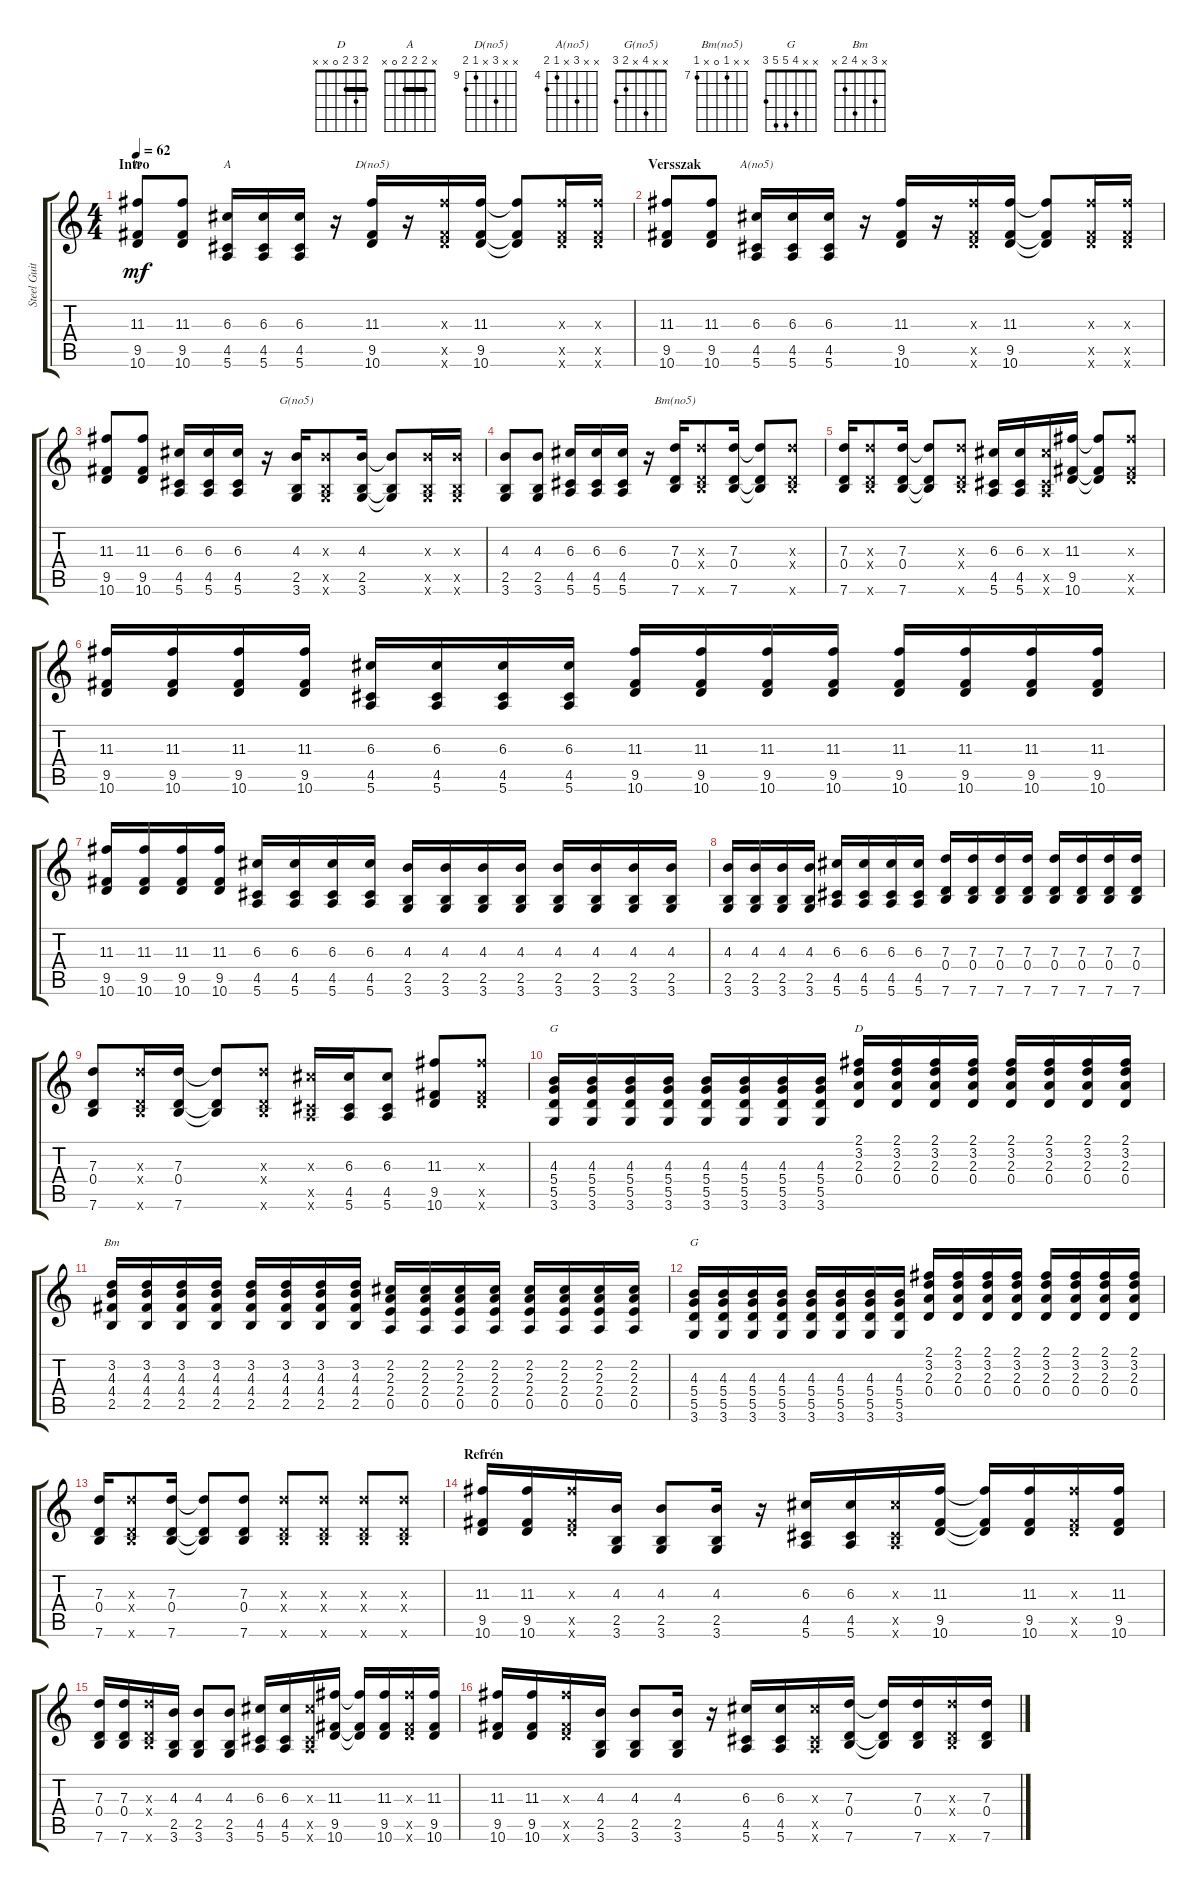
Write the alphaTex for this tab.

\track ("Steel Guitar" "Steel Guit") {instrument acousticguitarsteel}
\staff {score tabs}
\tuning (E4 B3 G3 D3 A2 E2) {hide}
\chord ("D" x 7 7 7 5 x) {firstfret 5 barre 7}
\chord ("A" x 2 2 2 0 x) {barre 2}
\chord ("D(no5)" x x 11 x 9 10) {firstfret 9}
\chord ("A(no5)" x x 6 x 4 5) {firstfret 4}
\chord ("G(no5)" x x 4 x 2 3)
\chord ("Bm(no5)" x x 7 0 x 7) {firstfret 7}
\chord ("G" x x 4 x 5 3)
\chord ("D" 2 3 2 0 x x) {barre 2}
\chord ("Bm" x 3 x 4 2 x)
\chord ("G" x x 4 5 5 3)
\ts (4 4)
\section ("" "Intro")
\tempo 62
\clef g2
\ks c
(11.3 9.5 10.6).8{ch "D" dy mf instrument acousticguitarsteel} (11.3 9.5 10.6).8 (6.3 4.5 5.6).16{ch "A"} (6.3 4.5 5.6).16 (6.3 4.5 5.6).16 r.16 (11.3 9.5 10.6).16{ch "D(no5)"} r.16 (11.3{x} 9.5{x} 10.6{x}).16 (11.3 9.5 10.6).16 (11.3{t} 9.5{t} 10.6{t}).8 (11.3{x} 9.5{x} 10.6{x}).16 (11.3{x} 9.5{x} 10.6{x}).16 |
\section ("" "Versszak")
(11.3 9.5 10.6).8 (11.3 9.5 10.6).8 (6.3 4.5 5.6).16{ch "A(no5)"} (6.3 4.5 5.6).16 (6.3 4.5 5.6).16 r.16 (11.3 9.5 10.6).16 r.16 (11.3{x} 9.5{x} 10.6{x}).16 (11.3 9.5 10.6).16 (11.3{t} 9.5{t} 10.6{t}).8 (11.3{x} 9.5{x} 10.6{x}).16 (11.3{x} 9.5{x} 10.6{x}).16 |
(11.3 9.5 10.6).8 (11.3 9.5 10.6).8 (6.3 4.5 5.6).16 (6.3 4.5 5.6).16 (6.3 4.5 5.6).16 r.16 (4.3 2.5 3.6).16{ch "G(no5)"} (4.3{x} 2.5{x} 3.6{x}).8 (4.3 2.5 3.6).16 (4.3{t} 2.5{t} 3.6{t}).8 (4.3{x} 2.5{x} 3.6{x}).16 (4.3{x} 2.5{x} 3.6{x}).16 |
(4.3 2.5 3.6).8 (4.3 2.5 3.6).8 (6.3 4.5 5.6).16 (6.3 4.5 5.6).16 (6.3 4.5 5.6).16 r.16 (7.3 0.4 7.6).16{ch "Bm(no5)"} (7.3{x} 0.4{x} 7.6{x}).8 (7.3 0.4 7.6).16 (7.3{t} 0.4{t} 7.6{t}).8 (7.3{x} 0.4{x} 7.6{x}).8 |
(7.3 0.4 7.6).16 (7.3{x} 0.4{x} 7.6{x}).8 (7.3 0.4 7.6).16 (7.3{t} 0.4{t} 7.6{t}).8 (7.3{x} 0.4{x} 7.6{x}).8 (6.3 4.5 5.6).16 (6.3 4.5 5.6).16 (6.3{x} 4.5{x} 5.6{x}).16 (11.3 9.5 10.6).16 (11.3{t} 9.5{t} 10.6{t}).8 (11.3{x} 9.5{x} 10.6{x}).8 |
(11.3 9.5 10.6).16 (11.3 9.5 10.6).16 (11.3 9.5 10.6).16 (11.3 9.5 10.6).16 (6.3 4.5 5.6).16 (6.3 4.5 5.6).16 (6.3 4.5 5.6).16 (6.3 4.5 5.6).16 (11.3 9.5 10.6).16 (11.3 9.5 10.6).16 (11.3 9.5 10.6).16 (11.3 9.5 10.6).16 (11.3 9.5 10.6).16 (11.3 9.5 10.6).16 (11.3 9.5 10.6).16 (11.3 9.5 10.6).16 |
(11.3 9.5 10.6).16 (11.3 9.5 10.6).16 (11.3 9.5 10.6).16 (11.3 9.5 10.6).16 (6.3 4.5 5.6).16 (6.3 4.5 5.6).16 (6.3 4.5 5.6).16 (6.3 4.5 5.6).16 (4.3 2.5 3.6).16 (4.3 2.5 3.6).16 (4.3 2.5 3.6).16 (4.3 2.5 3.6).16 (4.3 2.5 3.6).16 (4.3 2.5 3.6).16 (4.3 2.5 3.6).16 (4.3 2.5 3.6).16 |
(4.3 2.5 3.6).16 (4.3 2.5 3.6).16 (4.3 2.5 3.6).16 (4.3 2.5 3.6).16 (6.3 4.5 5.6).16 (6.3 4.5 5.6).16 (6.3 4.5 5.6).16 (6.3 4.5 5.6).16 (7.3 0.4 7.6).16 (7.3 0.4 7.6).16 (7.3 0.4 7.6).16 (7.3 0.4 7.6).16 (7.3 0.4 7.6).16 (7.3 0.4 7.6).16 (7.3 0.4 7.6).16 (7.3 0.4 7.6).16 |
(7.3 0.4 7.6).8 (7.3{x} 0.4{x} 7.6{x}).16 (7.3 0.4 7.6).16 (7.3{t} 0.4{t} 7.6{t}).8 (7.3{x} 0.4{x} 7.6{x}).8 (6.3{x} 4.5{x} 5.6{x}).16 (6.3 4.5 5.6).16 (6.3 4.5 5.6).8 (11.3 9.5 10.6).8 (11.3{x} 9.5{x} 10.6{x}).8 |
(4.3 5.4 5.5 3.6).16{ch "G"} (4.3 5.4 5.5 3.6).16 (4.3 5.4 5.5 3.6).16 (4.3 5.4 5.5 3.6).16 (4.3 5.4 5.5 3.6).16 (4.3 5.4 5.5 3.6).16 (4.3 5.4 5.5 3.6).16 (4.3 5.4 5.5 3.6).16 (2.1 3.2 2.3 0.4).16{ch "D"} (2.1 3.2 2.3 0.4).16 (2.1 3.2 2.3 0.4).16 (2.1 3.2 2.3 0.4).16 (2.1 3.2 2.3 0.4).16 (2.1 3.2 2.3 0.4).16 (2.1 3.2 2.3 0.4).16 (2.1 3.2 2.3 0.4).16 |
(3.2 4.3 4.4 2.5).16{ch "Bm"} (3.2 4.3 4.4 2.5).16 (3.2 4.3 4.4 2.5).16 (3.2 4.3 4.4 2.5).16 (3.2 4.3 4.4 2.5).16 (3.2 4.3 4.4 2.5).16 (3.2 4.3 4.4 2.5).16 (3.2 4.3 4.4 2.5).16 (2.2 2.3 2.4 0.5).16 (2.2 2.3 2.4 0.5).16 (2.2 2.3 2.4 0.5).16 (2.2 2.3 2.4 0.5).16 (2.2 2.3 2.4 0.5).16 (2.2 2.3 2.4 0.5).16 (2.2 2.3 2.4 0.5).16 (2.2 2.3 2.4 0.5).16 |
(4.3 5.4 5.5 3.6).16{ch "G"} (4.3 5.4 5.5 3.6).16 (4.3 5.4 5.5 3.6).16 (4.3 5.4 5.5 3.6).16 (4.3 5.4 5.5 3.6).16 (4.3 5.4 5.5 3.6).16 (4.3 5.4 5.5 3.6).16 (4.3 5.4 5.5 3.6).16 (2.1 3.2 2.3 0.4).16 (2.1 3.2 2.3 0.4).16 (2.1 3.2 2.3 0.4).16 (2.1 3.2 2.3 0.4).16 (2.1 3.2 2.3 0.4).16 (2.1 3.2 2.3 0.4).16 (2.1 3.2 2.3 0.4).16 (2.1 3.2 2.3 0.4).16 |
(7.3 0.4 7.6).16 (7.3{x} 0.4{x} 7.6{x}).8 (7.3 0.4 7.6).16 (7.3{t} 0.4{t} 7.6{t}).8 (7.3 0.4 7.6).8 (7.3{x} 0.4{x} 7.6{x}).8 (7.3{x} 0.4{x} 7.6{x}).8 (7.3{x} 0.4{x} 7.6{x}).8 (7.3{x} 0.4{x} 7.6{x}).8 |
\section ("" "Refrén")
(11.3 9.5 10.6).16 (11.3 9.5 10.6).16 (11.3{x} 9.5{x} 10.6{x}).16 (4.3 2.5 3.6).16 (4.3 2.5 3.6).8 (4.3 2.5 3.6).16 r.16 (6.3 4.5 5.6).16 (6.3 4.5 5.6).16 (6.3{x} 4.5{x} 5.6{x}).16 (11.3 9.5 10.6).16 (11.3{t} 9.5{t} 10.6{t}).16 (11.3 9.5 10.6).16 (11.3{x} 9.5{x} 10.6{x}).16 (11.3 9.5 10.6).16 |
(7.3 0.4 7.6).16 (7.3 0.4 7.6).16 (7.3{x} 0.4{x} 7.6{x}).16 (4.3 2.5 3.6).16 (4.3 2.5 3.6).8 (4.3 2.5 3.6).8 (6.3 4.5 5.6).16 (6.3 4.5 5.6).16 (6.3{x} 4.5{x} 5.6{x}).16 (11.3 9.5 10.6).16 (11.3{t} 9.5{t} 10.6{t}).16 (11.3 9.5 10.6).16 (11.3{x} 9.5{x} 10.6{x}).16 (11.3 9.5 10.6).16 |
(11.3 9.5 10.6).16 (11.3 9.5 10.6).16 (11.3{x} 9.5{x} 10.6{x}).16 (4.3 2.5 3.6).16 (4.3 2.5 3.6).8 (4.3 2.5 3.6).16 r.16 (6.3 4.5 5.6).16 (6.3 4.5 5.6).16 (6.3{x} 4.5{x} 5.6{x}).16 (7.3 0.4 7.6).16 (7.3{t} 0.4{t} 7.6{t}).16 (7.3 0.4 7.6).16 (7.3{x} 0.4{x} 7.6{x}).16 (7.3 0.4 7.6).16
